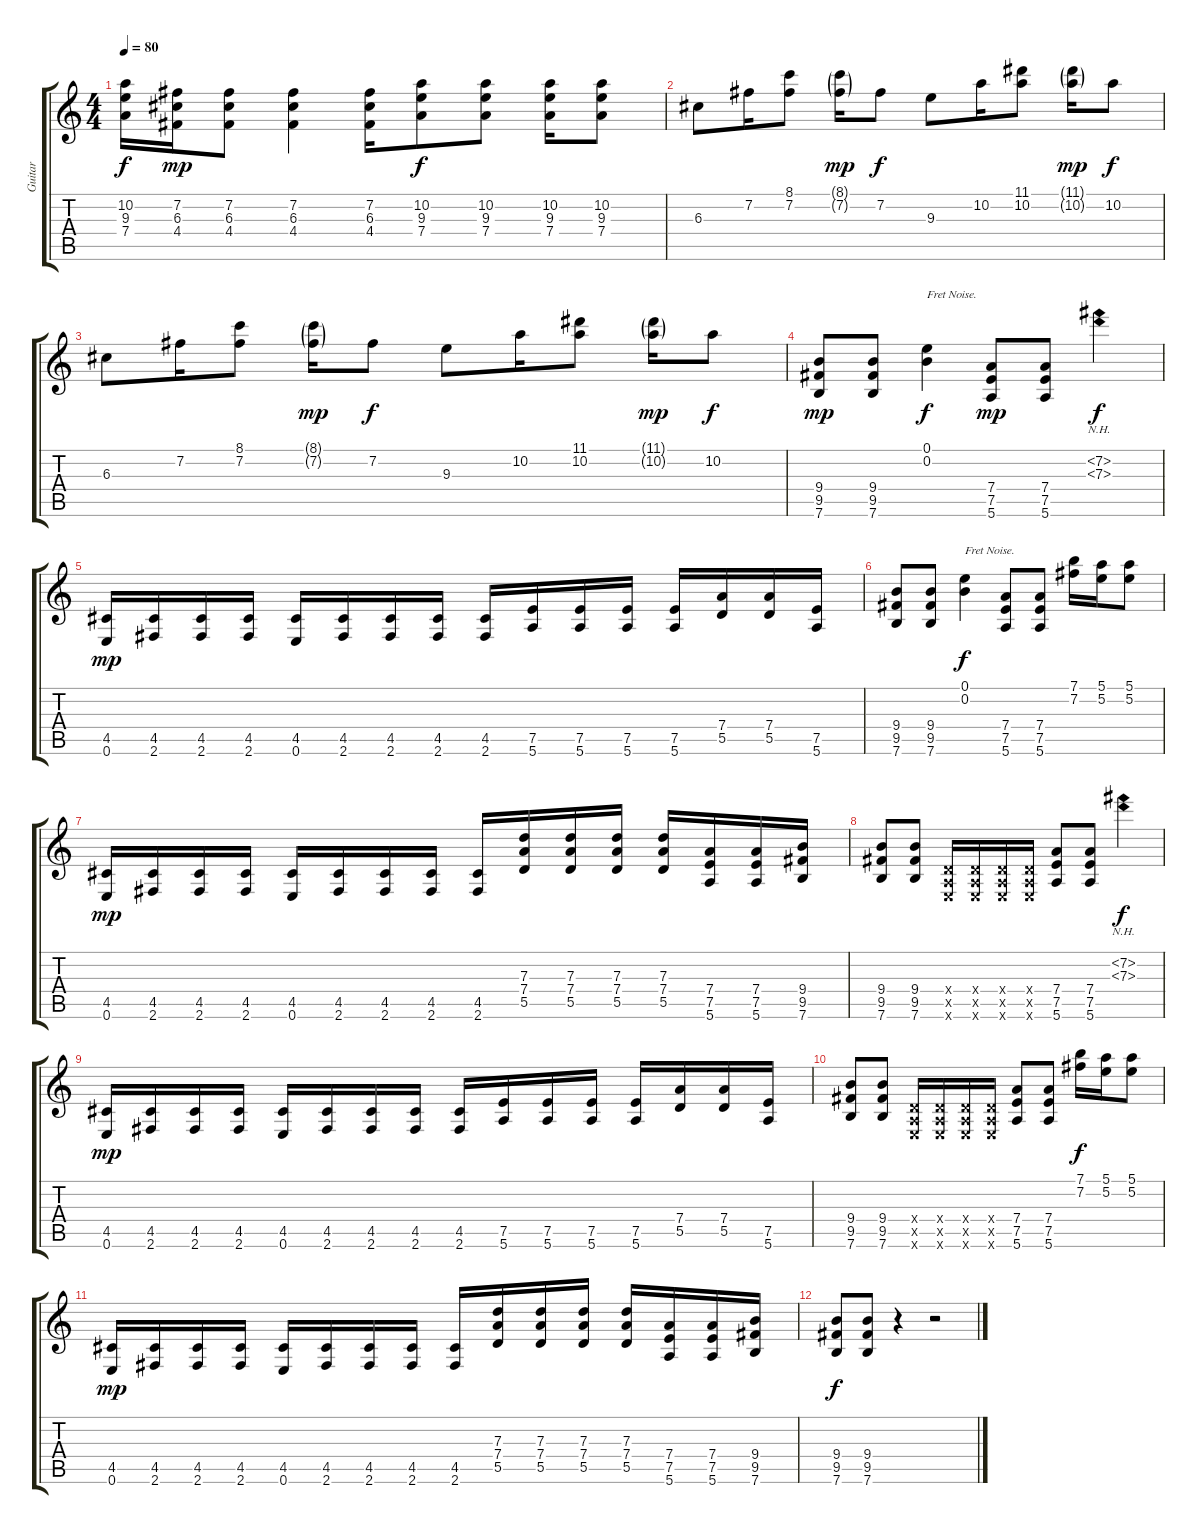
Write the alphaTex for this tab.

\track ("Guitar" "Guitar") {instrument overdrivenguitar}
\staff {score tabs}
\tuning (E4 B3 G3 D3 A2 E2) {hide}
\ts (4 4)
\tempo 80
\clef g2
\ks c
(10.2 9.3 7.4).16{dy f} (7.2 6.3 4.4).16{dy mp} (7.2 6.3 4.4).8 (7.2 6.3 4.4).4 (7.2 6.3 4.4).16 (10.2 9.3 7.4).8{dy f} (10.2 9.3 7.4).8 (10.2 9.3 7.4).16 (10.2 9.3 7.4).8 |
6.3.8 7.2.16 (8.1 7.2).8 (8.1{g} 7.2{g}).16{dy mp} 7.2.8{dy f} 9.3.8 10.2.16 (11.1 10.2).8 (11.1{g} 10.2{g}).16{dy mp} 10.2.8{dy f} |
6.3.8 7.2.16 (8.1 7.2).8 (8.1{g} 7.2{g}).16{dy mp} 7.2.8{dy f} 9.3.8 10.2.16 (11.1 10.2).8 (11.1{g} 10.2{g}).16{dy mp} 10.2.8{dy f} |
(9.4 9.5 7.6).8{dy mp} (9.4 9.5 7.6).8 (0.1 0.2).4{txt "Fret Noise." dy f instrument guitarfretnoise} (7.4 7.5 5.6).8{dy mp instrument overdrivenguitar} (7.4 7.5 5.6).8 (7.2{nh} 7.3{nh}).4{dy f} |
(4.5 0.6).16{dy mp} (4.5 2.6).16 (4.5 2.6).16 (4.5 2.6).16 (4.5 0.6).16 (4.5 2.6).16 (4.5 2.6).16 (4.5 2.6).16 (4.5 2.6).16 (7.5 5.6).16 (7.5 5.6).16 (7.5 5.6).16 (7.5 5.6).16 (7.4 5.5).16 (7.4 5.5).16 (7.5 5.6).16 |
(9.4 9.5 7.6).8 (9.4 9.5 7.6).8 (0.1 0.2).4{txt "Fret Noise." dy f instrument guitarfretnoise} (7.4 7.5 5.6).8{instrument overdrivenguitar} (7.4 7.5 5.6).8 (7.1 7.2).16 (5.1 5.2).16 (5.1 5.2).8 |
(4.5 0.6).16{dy mp} (4.5 2.6).16 (4.5 2.6).16 (4.5 2.6).16 (4.5 0.6).16 (4.5 2.6).16 (4.5 2.6).16 (4.5 2.6).16 (4.5 2.6).16 (7.3 7.4 5.5).16 (7.3 7.4 5.5).16 (7.3 7.4 5.5).16 (7.3 7.4 5.5).16 (7.4 7.5 5.6).16 (7.4 7.5 5.6).16 (9.4 9.5 7.6).16 |
(9.4 9.5 7.6).8 (9.4 9.5 7.6).8 (0.4{x} 0.5{x} 0.6{x}).16 (0.4{x} 0.5{x} 0.6{x}).16 (0.4{x} 0.5{x} 0.6{x}).16 (0.4{x} 0.5{x} 0.6{x}).16 (7.4 7.5 5.6).8 (7.4 7.5 5.6).8 (7.2{nh} 7.3{nh}).4{dy f} |
(4.5 0.6).16{dy mp} (4.5 2.6).16 (4.5 2.6).16 (4.5 2.6).16 (4.5 0.6).16 (4.5 2.6).16 (4.5 2.6).16 (4.5 2.6).16 (4.5 2.6).16 (7.5 5.6).16 (7.5 5.6).16 (7.5 5.6).16 (7.5 5.6).16 (7.4 5.5).16 (7.4 5.5).16 (7.5 5.6).16 |
(9.4 9.5 7.6).8 (9.4 9.5 7.6).8 (0.4{x} 0.5{x} 0.6{x}).16 (0.4{x} 0.5{x} 0.6{x}).16 (0.4{x} 0.5{x} 0.6{x}).16 (0.4{x} 0.5{x} 0.6{x}).16 (7.4 7.5 5.6).8 (7.4 7.5 5.6).8 (7.1 7.2).16{dy f} (5.1 5.2).16 (5.1 5.2).8 |
(4.5 0.6).16{dy mp} (4.5 2.6).16 (4.5 2.6).16 (4.5 2.6).16 (4.5 0.6).16 (4.5 2.6).16 (4.5 2.6).16 (4.5 2.6).16 (4.5 2.6).16 (7.3 7.4 5.5).16 (7.3 7.4 5.5).16 (7.3 7.4 5.5).16 (7.3 7.4 5.5).16 (7.4 7.5 5.6).16 (7.4 7.5 5.6).16 (9.4 9.5 7.6).16 |
(9.4 9.5 7.6).8{dy f} (9.4 9.5 7.6).8 r.4 r.2
